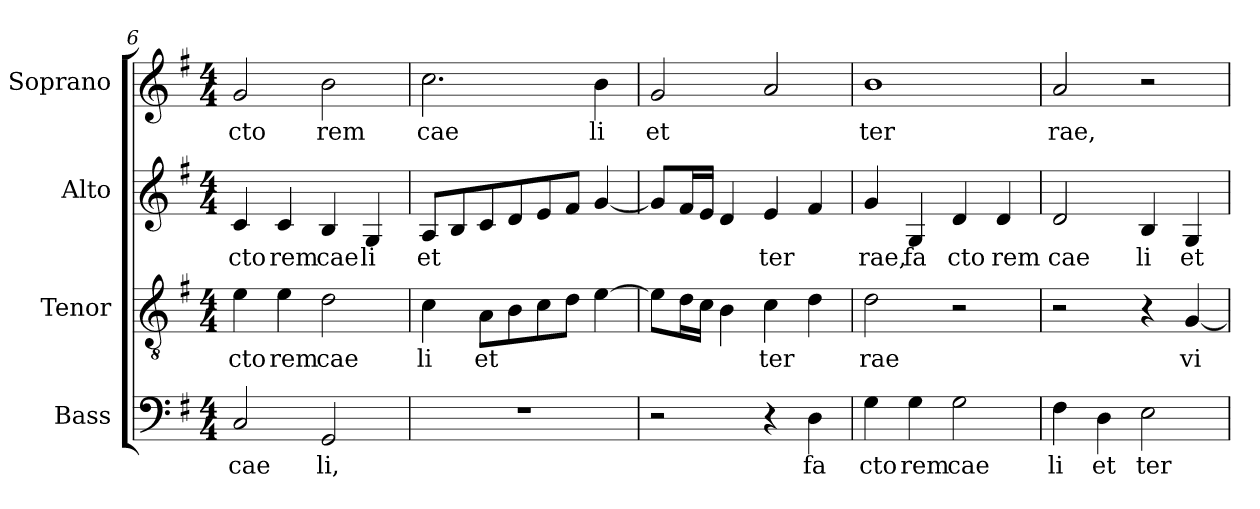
**kern	**text	**kern	**text	**kern	**text	**kern	**text
*part4	*part4	*part3	*part3	*part2	*part2	*part1	*part1
*staff4	*staff4	*staff3	*staff3	*staff2	*staff2	*staff1	*staff1
*I"Bass	*	*I"Tenor	*	*I"Alto	*	*I"Soprano	*
*I'B.	*	*I'T.	*	*I'A.	*	*I'S.	*
*clefF4	*	*clefGv2	*	*clefG2	*	*clefG2	*
*	*	*ITrd7c12	*	*	*	*	*
*k[f#]	*	*k[f#]	*	*k[f#]	*	*k[f#]	*
*G:	*	*G:	*	*G:	*	*G:	*
*M4/4	*	*M4/4	*	*M4/4	*	*M4/4	*
=6	=6	=6	=6	=6	=6	=6	=6
!	!LO:LY:b:color=#000000	!	!	!	!	!	!
!	!	!	!LO:LY:b:color=#000000	!	!	!	!
!	!	!	!	!	!LO:LY:b:color=#000000	!	!
!	!	!	!	!	!	!	!LO:LY:b:color=#000000
2Ci/	cae	4Ei\	cto	4ci/	cto	2gi/	cto
!	!	!	!LO:LY:b:color=#000000	!	!	!	!
!	!	!	!	!	!LO:LY:b:color=#000000	!	!
.	.	4Ei\	rem	4ci/	rem	.	.
!	!LO:LY:b:color=#000000	!	!	!	!	!	!
!	!	!	!LO:LY:b:color=#000000	!	!	!	!
!	!	!	!	!	!LO:LY:b:color=#000000	!	!
!	!	!	!	!	!	!	!LO:LY:b:color=#000000
2GGi/	li,	2Di\	cae	4Bi/	cae	2bi\	rem
!	!	!	!	!	!LO:LY:b:color=#000000	!	!
.	.	.	.	4Gi/	li	.	.
!!LO:LB:g=z
=7	=7	=7	=7	=7	=7	=7	=7
!	!	!	!LO:LY:b:color=#000000	!	!	!	!
!	!	!	!	!	!LO:LY:b:color=#000000	!	!
!	!	!	!	!	!	!	!LO:LY:b:color=#000000
1r	.	4Ci\	li	8Ai/L	et	2.cci\	cae
.	.	.	.	8Bi/	.	.	.
!	!	!	!LO:LY:b:color=#000000	!	!	!	!
.	.	8AAi\L	et	8ci/	.	.	.
.	.	8BBi\	.	8di/	.	.	.
.	.	8Ci\	.	8ei/	.	.	.
.	.	8Di\J	.	8f#i/J	.	.	.
!	!	!	!	!	!	!	!LO:LY:b:color=#000000
.	.	[4Ei\	.	[4gi/	.	4bi\	li
=8	=8	=8	=8	=8	=8	=8	=8
!	!	!	!	!	!	!	!LO:LY:b:color=#000000
2r	.	8Ei\L]	.	8gi/L]	.	2gi/	et
.	.	16Di\L	.	16f#i/L	.	.	.
.	.	16Ci\JJ	.	16ei/JJ	.	.	.
.	.	4BBi\	.	4di/	.	.	.
!	!	!	!LO:LY:b:color=#000000	!	!	!	!
!	!	!	!	!	!LO:LY:b:color=#000000	!	!
4r	.	4Ci\	ter	4ei/	ter	2ai/	.
!	!LO:LY:b:color=#000000	!	!	!	!	!	!
4Di\	fa	4Di\	.	4f#i/	.	.	.
=9	=9	=9	=9	=9	=9	=9	=9
!	!LO:LY:b:color=#000000	!	!	!	!	!	!
!	!	!	!LO:LY:b:color=#000000	!	!	!	!
!	!	!	!	!	!LO:LY:b:color=#000000	!	!
!	!	!	!	!	!	!	!LO:LY:b:color=#000000
4Gi\	cto	2Di\	rae	4gi/	rae,	1bi	ter
!	!LO:LY:b:color=#000000	!	!	!	!	!	!
!	!	!	!	!	!LO:LY:b:color=#000000	!	!
4Gi\	rem	.	.	4Gi/	fa	.	.
!	!LO:LY:b:color=#000000	!	!	!	!	!	!
!	!	!	!	!	!LO:LY:b:color=#000000	!	!
2Gi\	cae	2r	.	4di/	cto	.	.
!	!	!	!	!	!LO:LY:b:color=#000000	!	!
.	.	.	.	4di/	rem	.	.
=10	=10	=10	=10	=10	=10	=10	=10
!	!LO:LY:b:color=#000000	!	!	!	!	!	!
!	!	!	!	!	!LO:LY:b:color=#000000	!	!
!	!	!	!	!	!	!	!LO:LY:b:color=#000000
4F#i\	li	2r	.	2di/	cae	2ai/	rae,
!	!LO:LY:b:color=#000000	!	!	!	!	!	!
4Di\	et	.	.	.	.	.	.
!	!LO:LY:b:color=#000000	!	!	!	!	!	!
!	!	!	!	!	!LO:LY:b:color=#000000	!	!
2Ei\	ter	4r	.	4Bi/	li	2r	.
!	!	!	!LO:LY:b:color=#000000	!	!	!	!
!	!	!	!	!	!LO:LY:b:color=#000000	!	!
.	.	[4GGi/	vi	4Gi/	et	.	.
=	=	=	=	=	=	=	=
*-	*-	*-	*-	*-	*-	*-	*-
